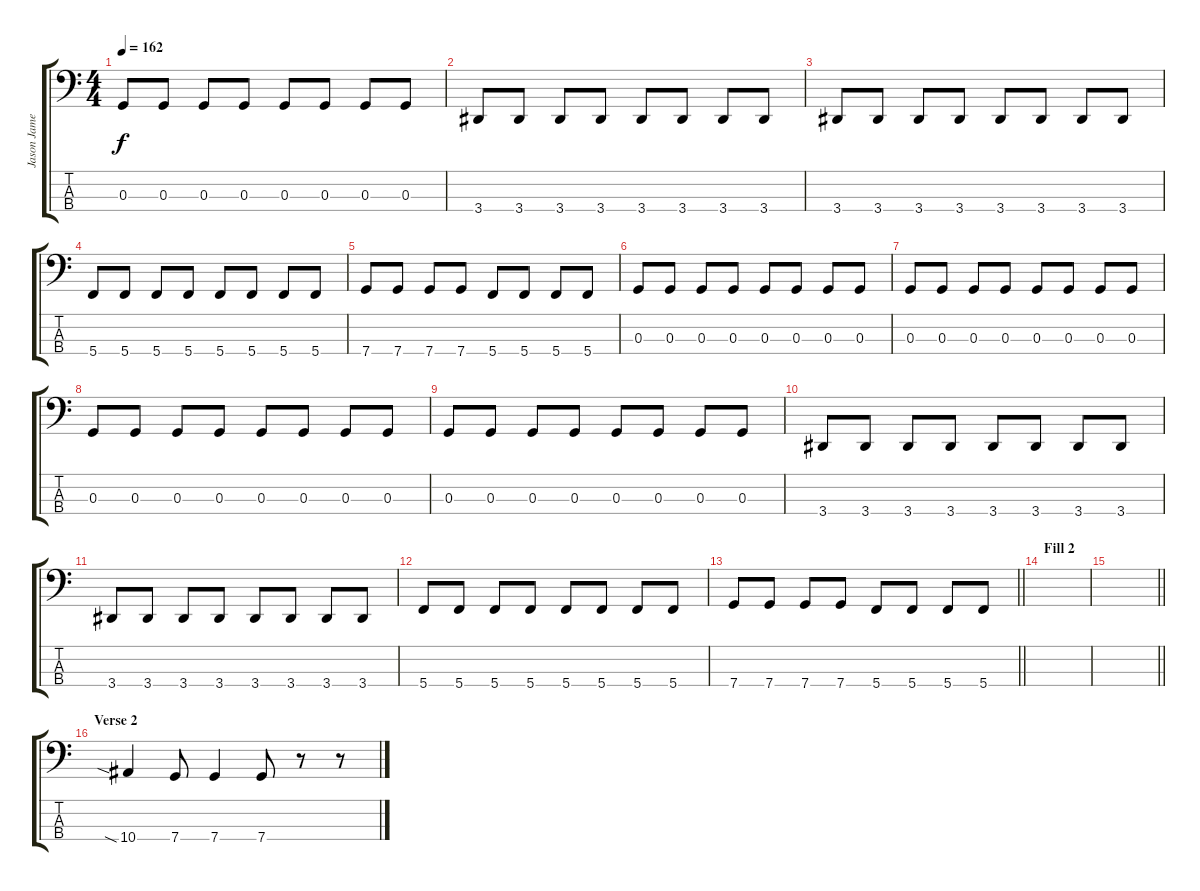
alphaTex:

\track ("Jason James" "Jason Jame") {instrument electricbasspick}
\staff {score tabs}
\tuning (F2 C2 G1 C1) {hide}
\ts (4 4)
\tempo 162
\clef f4
\ks c
0.3.8{dy f} 0.3.8 0.3.8 0.3.8 0.3.8 0.3.8 0.3.8 0.3.8 |
3.4.8 3.4.8 3.4.8 3.4.8 3.4.8 3.4.8 3.4.8 3.4.8 |
3.4.8 3.4.8 3.4.8 3.4.8 3.4.8 3.4.8 3.4.8 3.4.8 |
5.4.8 5.4.8 5.4.8 5.4.8 5.4.8 5.4.8 5.4.8 5.4.8 |
7.4.8 7.4.8 7.4.8 7.4.8 5.4.8 5.4.8 5.4.8 5.4.8 |
0.3.8 0.3.8 0.3.8 0.3.8 0.3.8 0.3.8 0.3.8 0.3.8 |
0.3.8 0.3.8 0.3.8 0.3.8 0.3.8 0.3.8 0.3.8 0.3.8 |
0.3.8 0.3.8 0.3.8 0.3.8 0.3.8 0.3.8 0.3.8 0.3.8 |
0.3.8 0.3.8 0.3.8 0.3.8 0.3.8 0.3.8 0.3.8 0.3.8 |
3.4.8 3.4.8 3.4.8 3.4.8 3.4.8 3.4.8 3.4.8 3.4.8 |
3.4.8 3.4.8 3.4.8 3.4.8 3.4.8 3.4.8 3.4.8 3.4.8 |
5.4.8 5.4.8 5.4.8 5.4.8 5.4.8 5.4.8 5.4.8 5.4.8 |
\barLineRight lightlight
7.4.8 7.4.8 7.4.8 7.4.8 5.4.8 5.4.8 5.4.8 5.4.8 |
\section ("" "Fill 2")
|
\barLineRight lightlight
|
\section ("" "Verse 2")
10.4{sia}.4 7.4.8 7.4.4 7.4.8 r.8 r.8
